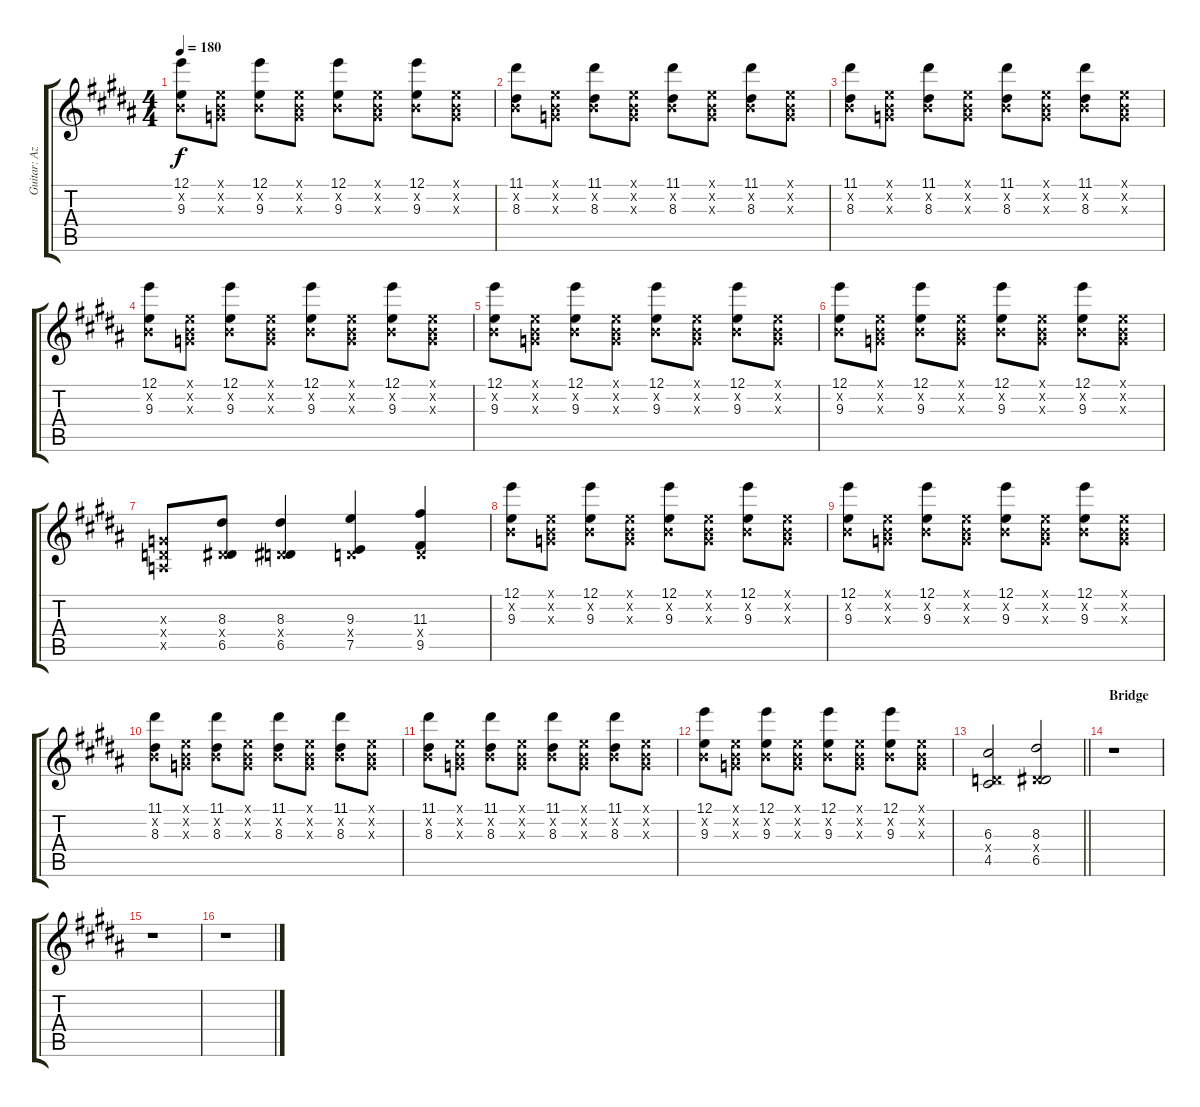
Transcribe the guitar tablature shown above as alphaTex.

\track ("Guitar: Azu" "Guitar: Az") {instrument overdrivenguitar}
\staff {score tabs}
\tuning (E4 B3 G3 D3 A2 E2) {hide}
\ts (4 4)
\tempo 180
\clef g2
\ks b
(12.1 0.2{x} 9.3).8{dy f} (0.1{x} 0.2{x} 0.3{x}).8 (12.1 0.2{x} 9.3).8 (0.1{x} 0.2{x} 0.3{x}).8 (12.1 0.2{x} 9.3).8 (0.1{x} 0.2{x} 0.3{x}).8 (12.1 0.2{x} 9.3).8 (0.1{x} 0.2{x} 0.3{x}).8 |
(11.1 0.2{x} 8.3).8 (0.1{x} 0.2{x} 0.3{x}).8 (11.1 0.2{x} 8.3).8 (0.1{x} 0.2{x} 0.3{x}).8 (11.1 0.2{x} 8.3).8 (0.1{x} 0.2{x} 0.3{x}).8 (11.1 0.2{x} 8.3).8 (0.1{x} 0.2{x} 0.3{x}).8 |
(11.1 0.2{x} 8.3).8 (0.1{x} 0.2{x} 0.3{x}).8 (11.1 0.2{x} 8.3).8 (0.1{x} 0.2{x} 0.3{x}).8 (11.1 0.2{x} 8.3).8 (0.1{x} 0.2{x} 0.3{x}).8 (11.1 0.2{x} 8.3).8 (0.1{x} 0.2{x} 0.3{x}).8 |
(12.1 0.2{x} 9.3).8 (0.1{x} 0.2{x} 0.3{x}).8 (12.1 0.2{x} 9.3).8 (0.1{x} 0.2{x} 0.3{x}).8 (12.1 0.2{x} 9.3).8 (0.1{x} 0.2{x} 0.3{x}).8 (12.1 0.2{x} 9.3).8 (0.1{x} 0.2{x} 0.3{x}).8 |
(12.1 0.2{x} 9.3).8 (0.1{x} 0.2{x} 0.3{x}).8 (12.1 0.2{x} 9.3).8 (0.1{x} 0.2{x} 0.3{x}).8 (12.1 0.2{x} 9.3).8 (0.1{x} 0.2{x} 0.3{x}).8 (12.1 0.2{x} 9.3).8 (0.1{x} 0.2{x} 0.3{x}).8 |
(12.1 0.2{x} 9.3).8 (0.1{x} 0.2{x} 0.3{x}).8 (12.1 0.2{x} 9.3).8 (0.1{x} 0.2{x} 0.3{x}).8 (12.1 0.2{x} 9.3).8 (0.1{x} 0.2{x} 0.3{x}).8 (12.1 0.2{x} 9.3).8 (0.1{x} 0.2{x} 0.3{x}).8 |
(0.3{x} 0.4{x} 0.5{x}).8 (8.3 0.4{x} 6.5).8 (8.3 0.4{x} 6.5).4 (9.3 0.4{x} 7.5).4 (11.3 0.4{x} 9.5).4 |
(12.1 0.2{x} 9.3).8 (0.1{x} 0.2{x} 0.3{x}).8 (12.1 0.2{x} 9.3).8 (0.1{x} 0.2{x} 0.3{x}).8 (12.1 0.2{x} 9.3).8 (0.1{x} 0.2{x} 0.3{x}).8 (12.1 0.2{x} 9.3).8 (0.1{x} 0.2{x} 0.3{x}).8 |
(12.1 0.2{x} 9.3).8 (0.1{x} 0.2{x} 0.3{x}).8 (12.1 0.2{x} 9.3).8 (0.1{x} 0.2{x} 0.3{x}).8 (12.1 0.2{x} 9.3).8 (0.1{x} 0.2{x} 0.3{x}).8 (12.1 0.2{x} 9.3).8 (0.1{x} 0.2{x} 0.3{x}).8 |
(11.1 0.2{x} 8.3).8 (0.1{x} 0.2{x} 0.3{x}).8 (11.1 0.2{x} 8.3).8 (0.1{x} 0.2{x} 0.3{x}).8 (11.1 0.2{x} 8.3).8 (0.1{x} 0.2{x} 0.3{x}).8 (11.1 0.2{x} 8.3).8 (0.1{x} 0.2{x} 0.3{x}).8 |
(11.1 0.2{x} 8.3).8 (0.1{x} 0.2{x} 0.3{x}).8 (11.1 0.2{x} 8.3).8 (0.1{x} 0.2{x} 0.3{x}).8 (11.1 0.2{x} 8.3).8 (0.1{x} 0.2{x} 0.3{x}).8 (11.1 0.2{x} 8.3).8 (0.1{x} 0.2{x} 0.3{x}).8 |
(12.1 0.2{x} 9.3).8 (0.1{x} 0.2{x} 0.3{x}).8 (12.1 0.2{x} 9.3).8 (0.1{x} 0.2{x} 0.3{x}).8 (12.1 0.2{x} 9.3).8 (0.1{x} 0.2{x} 0.3{x}).8 (12.1 0.2{x} 9.3).8 (0.1{x} 0.2{x} 0.3{x}).8 |
\barLineRight lightlight
(6.3 0.4{x} 4.5).2 (8.3 0.4{x} 6.5).2 |
\section ("" "Bridge")
r.1 |
r.1 |
r.1
